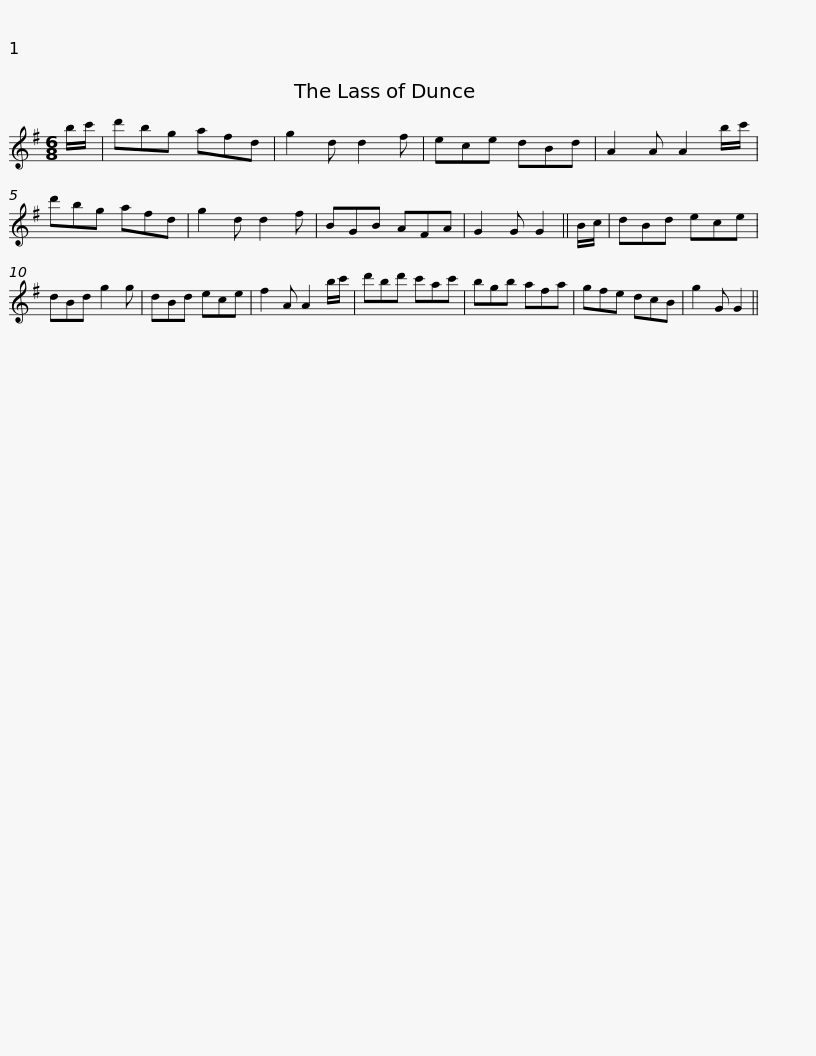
X:1
L:1/8
M:6/8
I:linebreak $
K:G
V:1 treble
V:1
 b/c'/ | d'bg afd | g2 d d2 f | ece dBd | A2 A A2 b/c'/ | %5
 d'bg afd | g2 d d2 f | BGB AFA |$ G2 G G2 || B/c/ | %10
 dBd ece | dBd g2 g | dBd ece | f2 A A2 b/c'/ | d'bd' c'ac' | %15
 bgb afa |$ gfe dcB | g2 G G2 || %18
